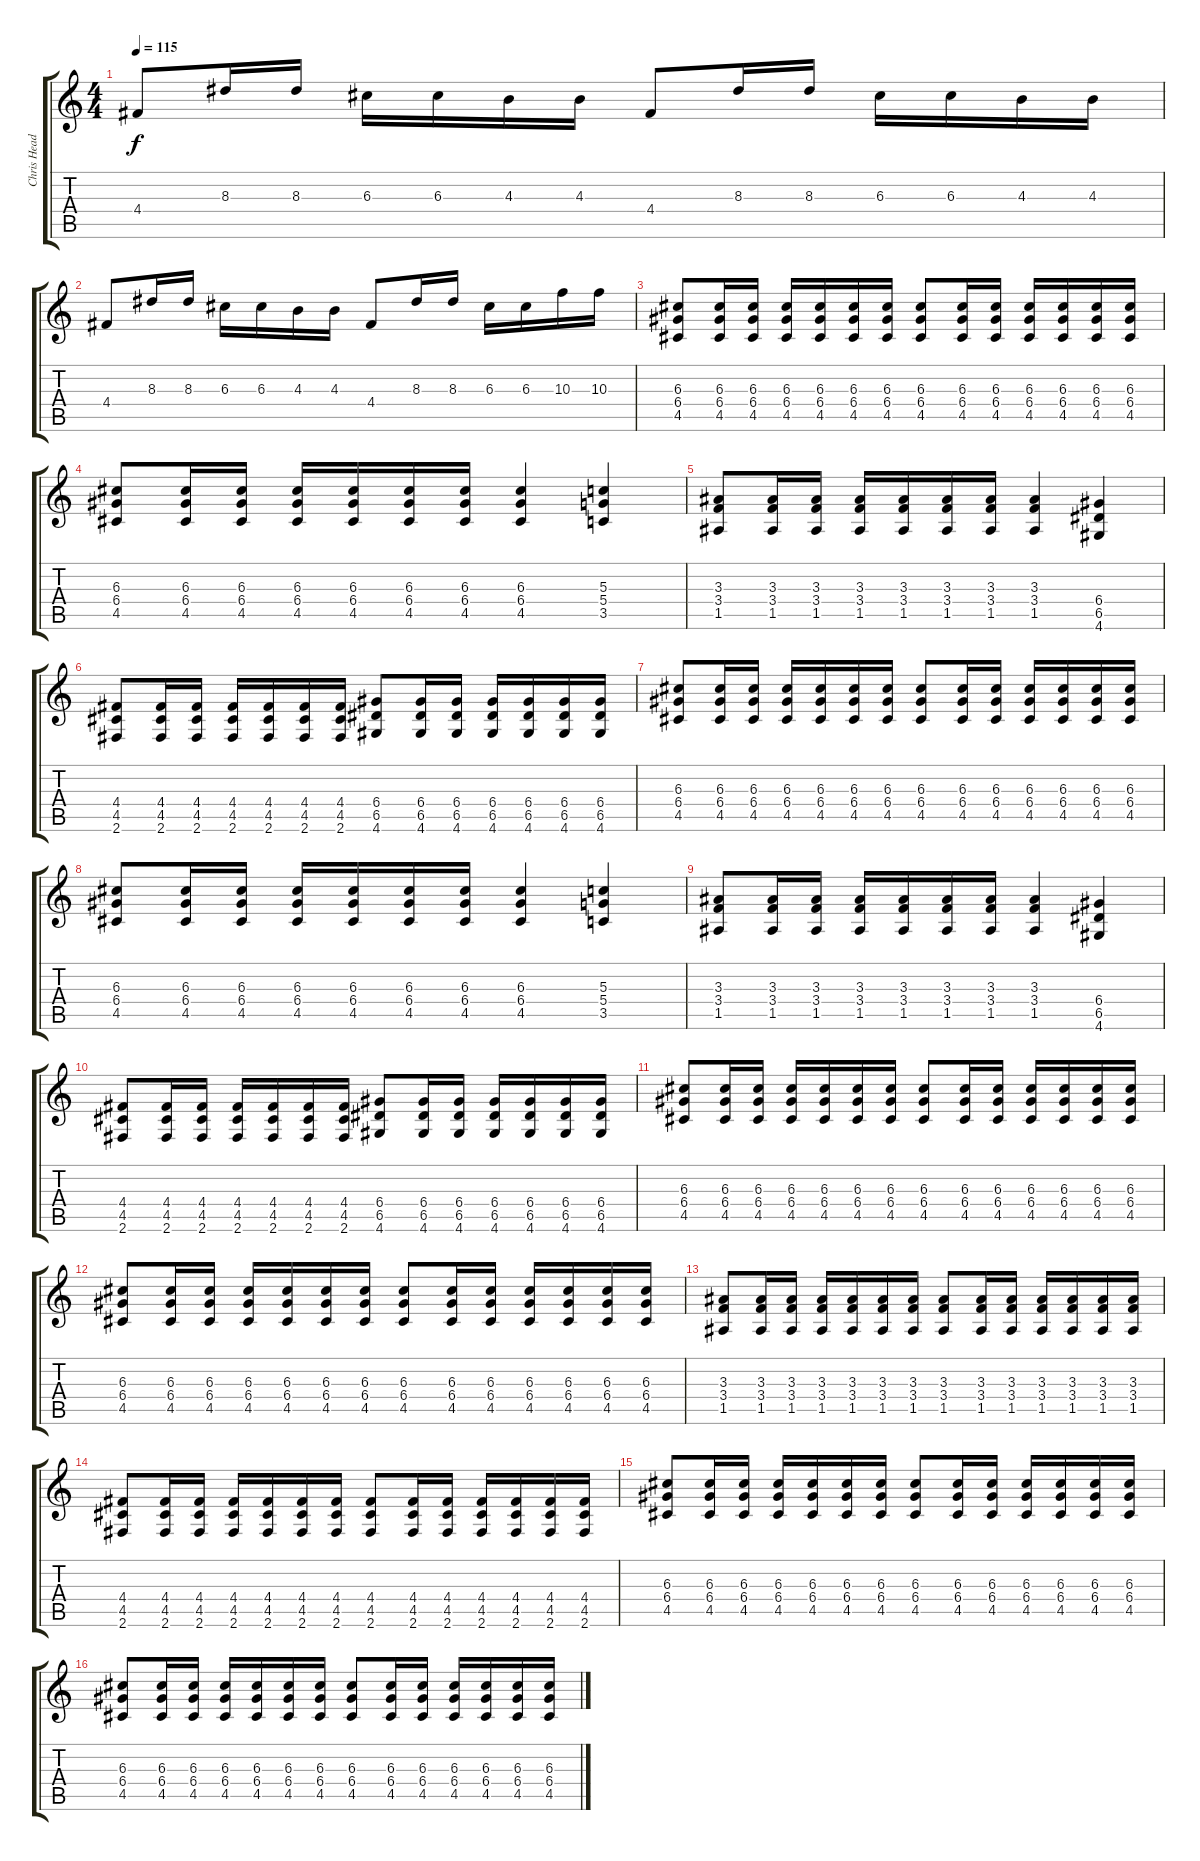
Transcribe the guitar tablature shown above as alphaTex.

\track ("Chris Head" "Chris Head") {instrument overdrivenguitar}
\staff {score tabs}
\tuning (E4 B3 G3 D3 A2 E2) {hide}
\ts (4 4)
\tempo 115
\clef g2
\ks c
4.4.8{dy f} 8.3.16 8.3.16 6.3.16 6.3.16 4.3.16 4.3.16 4.4.8 8.3.16 8.3.16 6.3.16 6.3.16 4.3.16 4.3.16 |
4.4.8 8.3.16 8.3.16 6.3.16 6.3.16 4.3.16 4.3.16 4.4.8 8.3.16 8.3.16 6.3.16 6.3.16 10.3.16 10.3.16 |
(6.3 6.4 4.5).8 (6.3 6.4 4.5).16 (6.3 6.4 4.5).16 (6.3 6.4 4.5).16 (6.3 6.4 4.5).16 (6.3 6.4 4.5).16 (6.3 6.4 4.5).16 (6.3 6.4 4.5).8 (6.3 6.4 4.5).16 (6.3 6.4 4.5).16 (6.3 6.4 4.5).16 (6.3 6.4 4.5).16 (6.3 6.4 4.5).16 (6.3 6.4 4.5).16 |
(6.3 6.4 4.5).8 (6.3 6.4 4.5).16 (6.3 6.4 4.5).16 (6.3 6.4 4.5).16 (6.3 6.4 4.5).16 (6.3 6.4 4.5).16 (6.3 6.4 4.5).16 (6.3 6.4 4.5).4 (5.3 5.4 3.5).4 |
(3.3 3.4 1.5).8 (3.3 3.4 1.5).16 (3.3 3.4 1.5).16 (3.3 3.4 1.5).16 (3.3 3.4 1.5).16 (3.3 3.4 1.5).16 (3.3 3.4 1.5).16 (3.3 3.4 1.5).4 (6.4 6.5 4.6).4 |
(4.4 4.5 2.6).8 (4.4 4.5 2.6).16 (4.4 4.5 2.6).16 (4.4 4.5 2.6).16 (4.4 4.5 2.6).16 (4.4 4.5 2.6).16 (4.4 4.5 2.6).16 (6.4 6.5 4.6).8 (6.4 6.5 4.6).16 (6.4 6.5 4.6).16 (6.4 6.5 4.6).16 (6.4 6.5 4.6).16 (6.4 6.5 4.6).16 (6.4 6.5 4.6).16 |
(6.3 6.4 4.5).8 (6.3 6.4 4.5).16 (6.3 6.4 4.5).16 (6.3 6.4 4.5).16 (6.3 6.4 4.5).16 (6.3 6.4 4.5).16 (6.3 6.4 4.5).16 (6.3 6.4 4.5).8 (6.3 6.4 4.5).16 (6.3 6.4 4.5).16 (6.3 6.4 4.5).16 (6.3 6.4 4.5).16 (6.3 6.4 4.5).16 (6.3 6.4 4.5).16 |
(6.3 6.4 4.5).8 (6.3 6.4 4.5).16 (6.3 6.4 4.5).16 (6.3 6.4 4.5).16 (6.3 6.4 4.5).16 (6.3 6.4 4.5).16 (6.3 6.4 4.5).16 (6.3 6.4 4.5).4 (5.3 5.4 3.5).4 |
(3.3 3.4 1.5).8 (3.3 3.4 1.5).16 (3.3 3.4 1.5).16 (3.3 3.4 1.5).16 (3.3 3.4 1.5).16 (3.3 3.4 1.5).16 (3.3 3.4 1.5).16 (3.3 3.4 1.5).4 (6.4 6.5 4.6).4 |
(4.4 4.5 2.6).8 (4.4 4.5 2.6).16 (4.4 4.5 2.6).16 (4.4 4.5 2.6).16 (4.4 4.5 2.6).16 (4.4 4.5 2.6).16 (4.4 4.5 2.6).16 (6.4 6.5 4.6).8 (6.4 6.5 4.6).16 (6.4 6.5 4.6).16 (6.4 6.5 4.6).16 (6.4 6.5 4.6).16 (6.4 6.5 4.6).16 (6.4 6.5 4.6).16 |
(6.3 6.4 4.5).8 (6.3 6.4 4.5).16 (6.3 6.4 4.5).16 (6.3 6.4 4.5).16 (6.3 6.4 4.5).16 (6.3 6.4 4.5).16 (6.3 6.4 4.5).16 (6.3 6.4 4.5).8 (6.3 6.4 4.5).16 (6.3 6.4 4.5).16 (6.3 6.4 4.5).16 (6.3 6.4 4.5).16 (6.3 6.4 4.5).16 (6.3 6.4 4.5).16 |
(6.3 6.4 4.5).8 (6.3 6.4 4.5).16 (6.3 6.4 4.5).16 (6.3 6.4 4.5).16 (6.3 6.4 4.5).16 (6.3 6.4 4.5).16 (6.3 6.4 4.5).16 (6.3 6.4 4.5).8 (6.3 6.4 4.5).16 (6.3 6.4 4.5).16 (6.3 6.4 4.5).16 (6.3 6.4 4.5).16 (6.3 6.4 4.5).16 (6.3 6.4 4.5).16 |
(3.3 3.4 1.5).8 (3.3 3.4 1.5).16 (3.3 3.4 1.5).16 (3.3 3.4 1.5).16 (3.3 3.4 1.5).16 (3.3 3.4 1.5).16 (3.3 3.4 1.5).16 (3.3 3.4 1.5).8 (3.3 3.4 1.5).16 (3.3 3.4 1.5).16 (3.3 3.4 1.5).16 (3.3 3.4 1.5).16 (3.3 3.4 1.5).16 (3.3 3.4 1.5).16 |
(4.4 4.5 2.6).8 (4.4 4.5 2.6).16 (4.4 4.5 2.6).16 (4.4 4.5 2.6).16 (4.4 4.5 2.6).16 (4.4 4.5 2.6).16 (4.4 4.5 2.6).16 (4.4 4.5 2.6).8 (4.4 4.5 2.6).16 (4.4 4.5 2.6).16 (4.4 4.5 2.6).16 (4.4 4.5 2.6).16 (4.4 4.5 2.6).16 (4.4 4.5 2.6).16 |
(6.3 6.4 4.5).8 (6.3 6.4 4.5).16 (6.3 6.4 4.5).16 (6.3 6.4 4.5).16 (6.3 6.4 4.5).16 (6.3 6.4 4.5).16 (6.3 6.4 4.5).16 (6.3 6.4 4.5).8 (6.3 6.4 4.5).16 (6.3 6.4 4.5).16 (6.3 6.4 4.5).16 (6.3 6.4 4.5).16 (6.3 6.4 4.5).16 (6.3 6.4 4.5).16 |
(6.3 6.4 4.5).8 (6.3 6.4 4.5).16 (6.3 6.4 4.5).16 (6.3 6.4 4.5).16 (6.3 6.4 4.5).16 (6.3 6.4 4.5).16 (6.3 6.4 4.5).16 (6.3 6.4 4.5).8 (6.3 6.4 4.5).16 (6.3 6.4 4.5).16 (6.3 6.4 4.5).16 (6.3 6.4 4.5).16 (6.3 6.4 4.5).16 (6.3 6.4 4.5).16
